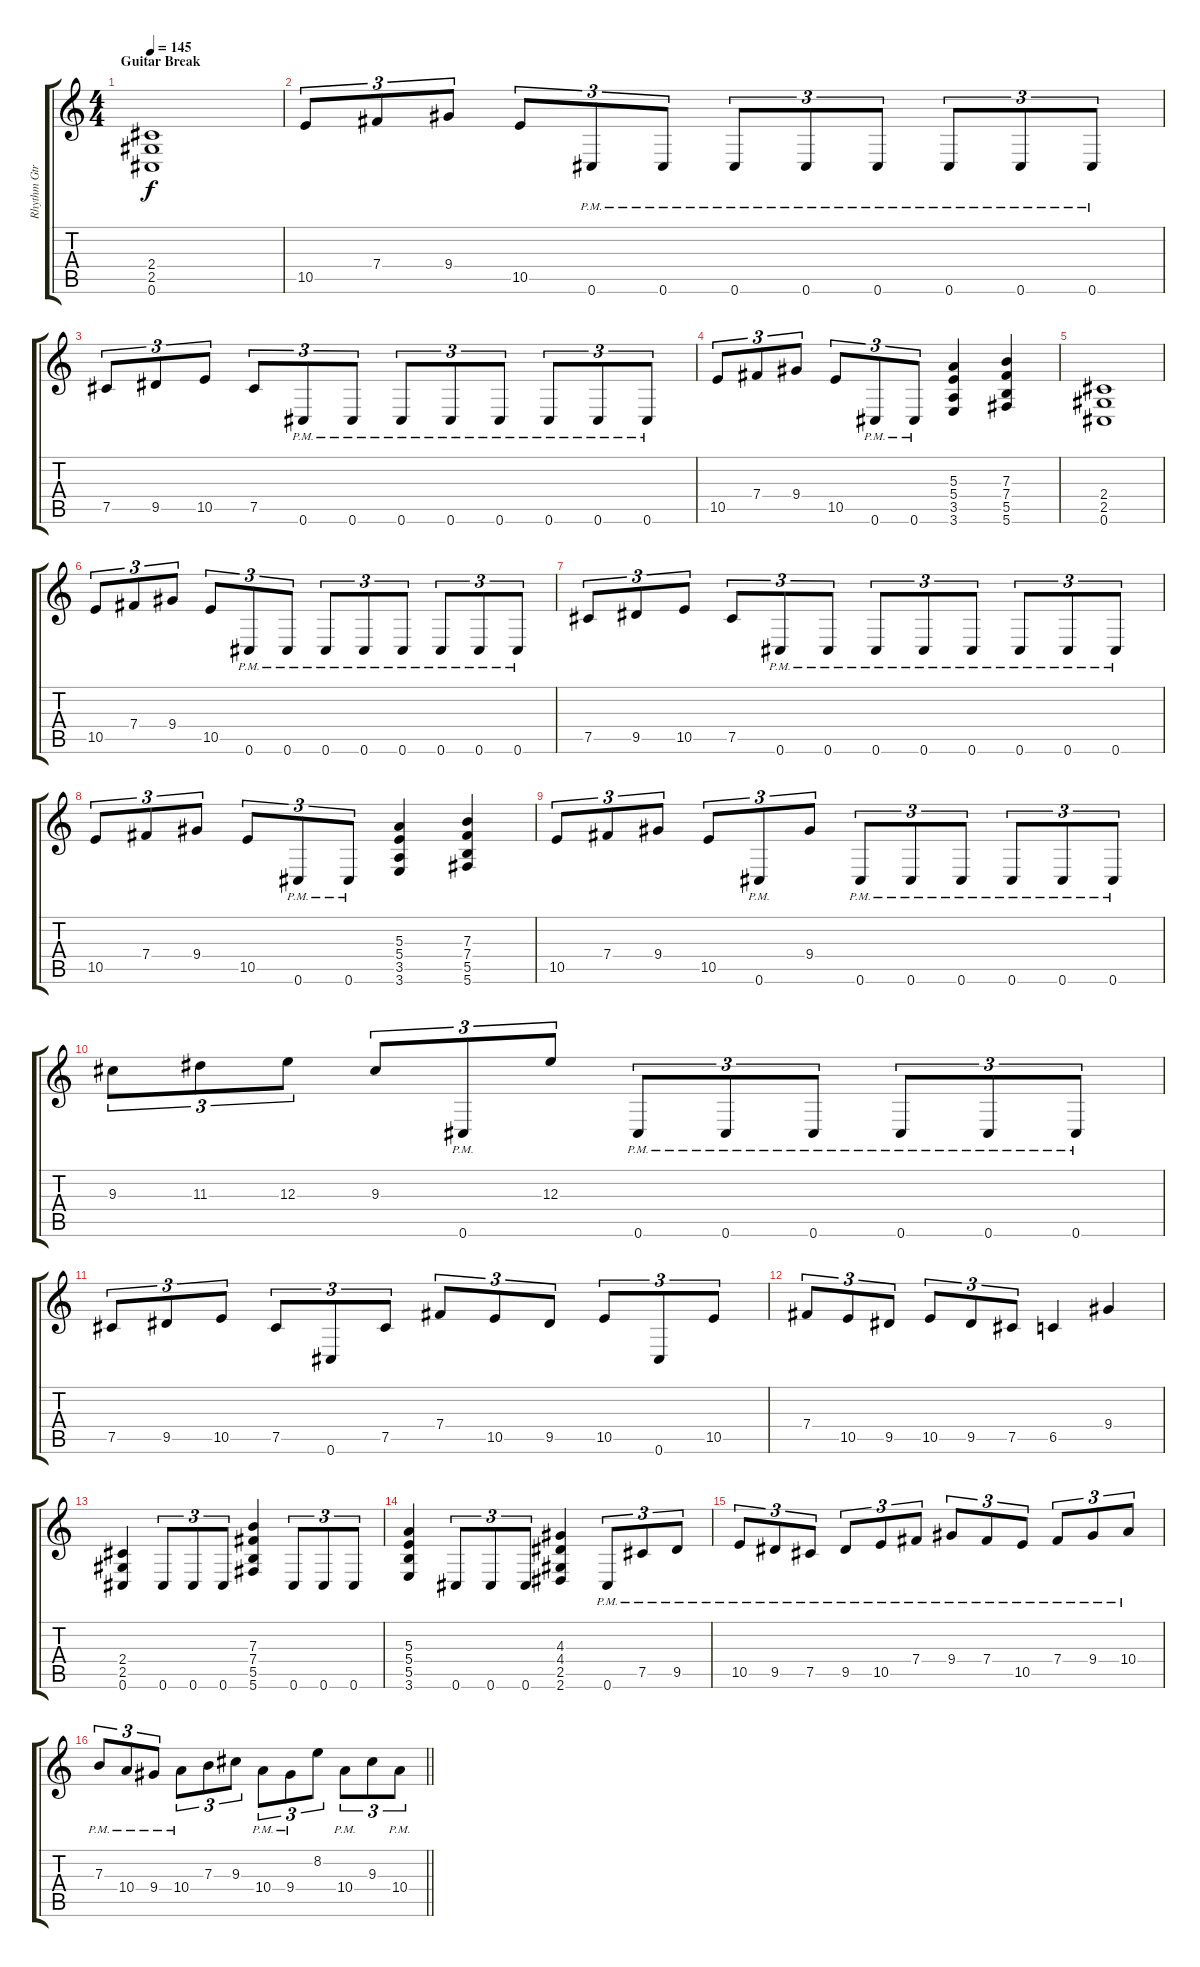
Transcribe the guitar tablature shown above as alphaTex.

\track ("Rhythm Gtr" "Rhythm Gtr") {instrument distortionguitar}
\staff {score tabs}
\tuning (Db4 Ab3 E3 B2 Gb2 Db2) {hide}
\ts (4 4)
\section ("" "Guitar Break")
\tempo 145
\clef g2
\ks c
(2.4 2.5 0.6).1{dy f} |
10.5.8{tu (3 2)} 7.4.8{tu (3 2)} 9.4.8{tu (3 2)} 10.5.8{tu (3 2)} 0.6{pm}.8{tu (3 2)} 0.6{pm}.8{tu (3 2)} 0.6{pm}.8{tu (3 2)} 0.6{pm}.8{tu (3 2)} 0.6{pm}.8{tu (3 2)} 0.6{pm}.8{tu (3 2)} 0.6{pm}.8{tu (3 2)} 0.6{pm}.8{tu (3 2)} |
7.5.8{tu (3 2)} 9.5.8{tu (3 2)} 10.5.8{tu (3 2)} 7.5.8{tu (3 2)} 0.6{pm}.8{tu (3 2)} 0.6{pm}.8{tu (3 2)} 0.6{pm}.8{tu (3 2)} 0.6{pm}.8{tu (3 2)} 0.6{pm}.8{tu (3 2)} 0.6{pm}.8{tu (3 2)} 0.6{pm}.8{tu (3 2)} 0.6{pm}.8{tu (3 2)} |
10.5.8{tu (3 2)} 7.4.8{tu (3 2)} 9.4.8{tu (3 2)} 10.5.8{tu (3 2)} 0.6{pm}.8{tu (3 2)} 0.6{pm}.8{tu (3 2)} (5.3 5.4 3.5 3.6).4 (7.3 7.4 5.5 5.6).4 |
(2.4 2.5 0.6).1 |
10.5.8{tu (3 2)} 7.4.8{tu (3 2)} 9.4.8{tu (3 2)} 10.5.8{tu (3 2)} 0.6{pm}.8{tu (3 2)} 0.6{pm}.8{tu (3 2)} 0.6{pm}.8{tu (3 2)} 0.6{pm}.8{tu (3 2)} 0.6{pm}.8{tu (3 2)} 0.6{pm}.8{tu (3 2)} 0.6{pm}.8{tu (3 2)} 0.6{pm}.8{tu (3 2)} |
7.5.8{tu (3 2)} 9.5.8{tu (3 2)} 10.5.8{tu (3 2)} 7.5.8{tu (3 2)} 0.6{pm}.8{tu (3 2)} 0.6{pm}.8{tu (3 2)} 0.6{pm}.8{tu (3 2)} 0.6{pm}.8{tu (3 2)} 0.6{pm}.8{tu (3 2)} 0.6{pm}.8{tu (3 2)} 0.6{pm}.8{tu (3 2)} 0.6{pm}.8{tu (3 2)} |
10.5.8{tu (3 2)} 7.4.8{tu (3 2)} 9.4.8{tu (3 2)} 10.5.8{tu (3 2)} 0.6{pm}.8{tu (3 2)} 0.6{pm}.8{tu (3 2)} (5.3 5.4 3.5 3.6).4 (7.3 7.4 5.5 5.6).4 |
10.5.8{tu (3 2)} 7.4.8{tu (3 2)} 9.4.8{tu (3 2)} 10.5.8{tu (3 2)} 0.6{pm}.8{tu (3 2)} 9.4.8{tu (3 2)} 0.6{pm}.8{tu (3 2)} 0.6{pm}.8{tu (3 2)} 0.6{pm}.8{tu (3 2)} 0.6{pm}.8{tu (3 2)} 0.6{pm}.8{tu (3 2)} 0.6{pm}.8{tu (3 2)} |
9.3.8{tu (3 2)} 11.3.8{tu (3 2)} 12.3.8{tu (3 2)} 9.3.8{tu (3 2)} 0.6{pm}.8{tu (3 2)} 12.3.8{tu (3 2)} 0.6{pm}.8{tu (3 2)} 0.6{pm}.8{tu (3 2)} 0.6{pm}.8{tu (3 2)} 0.6{pm}.8{tu (3 2)} 0.6{pm}.8{tu (3 2)} 0.6{pm}.8{tu (3 2)} |
7.5.8{tu (3 2)} 9.5.8{tu (3 2)} 10.5.8{tu (3 2)} 7.5.8{tu (3 2)} 0.6.8{tu (3 2)} 7.5.8{tu (3 2)} 7.4.8{tu (3 2)} 10.5.8{tu (3 2)} 9.5.8{tu (3 2)} 10.5.8{tu (3 2)} 0.6.8{tu (3 2)} 10.5.8{tu (3 2)} |
7.4.8{tu (3 2)} 10.5.8{tu (3 2)} 9.5.8{tu (3 2)} 10.5.8{tu (3 2)} 9.5.8{tu (3 2)} 7.5.8{tu (3 2)} 6.5.4 9.4.4 |
(2.4 2.5 0.6).4 0.6.8{tu (3 2)} 0.6.8{tu (3 2)} 0.6.8{tu (3 2)} (7.3 7.4 5.5 5.6).4 0.6.8{tu (3 2)} 0.6.8{tu (3 2)} 0.6.8{tu (3 2)} |
(5.3 5.4 5.5 3.6).4 0.6.8{tu (3 2)} 0.6.8{tu (3 2)} 0.6.8{tu (3 2)} (4.3 4.4 2.5 2.6).4 0.6{pm}.8{tu (3 2)} 7.5{pm}.8{tu (3 2)} 9.5{pm}.8{tu (3 2)} |
10.5{pm}.8{tu (3 2)} 9.5{pm}.8{tu (3 2)} 7.5{pm}.8{tu (3 2)} 9.5{pm}.8{tu (3 2)} 10.5{pm}.8{tu (3 2)} 7.4{pm}.8{tu (3 2)} 9.4{pm}.8{tu (3 2)} 7.4{pm}.8{tu (3 2)} 10.5{pm}.8{tu (3 2)} 7.4{pm}.8{tu (3 2)} 9.4{pm}.8{tu (3 2)} 10.4{pm}.8{tu (3 2)} |
\barLineRight lightlight
7.3{pm}.8{tu (3 2)} 10.4{pm}.8{tu (3 2)} 9.4{pm}.8{tu (3 2)} 10.4{pm}.8{tu (3 2)} 7.3.8{tu (3 2)} 9.3.8{tu (3 2)} 10.4{pm}.8{tu (3 2)} 9.4{pm}.8{tu (3 2)} 8.2.8{tu (3 2)} 10.4{pm}.8{tu (3 2)} 9.3.8{tu (3 2)} 10.4{pm}.8{tu (3 2)}
